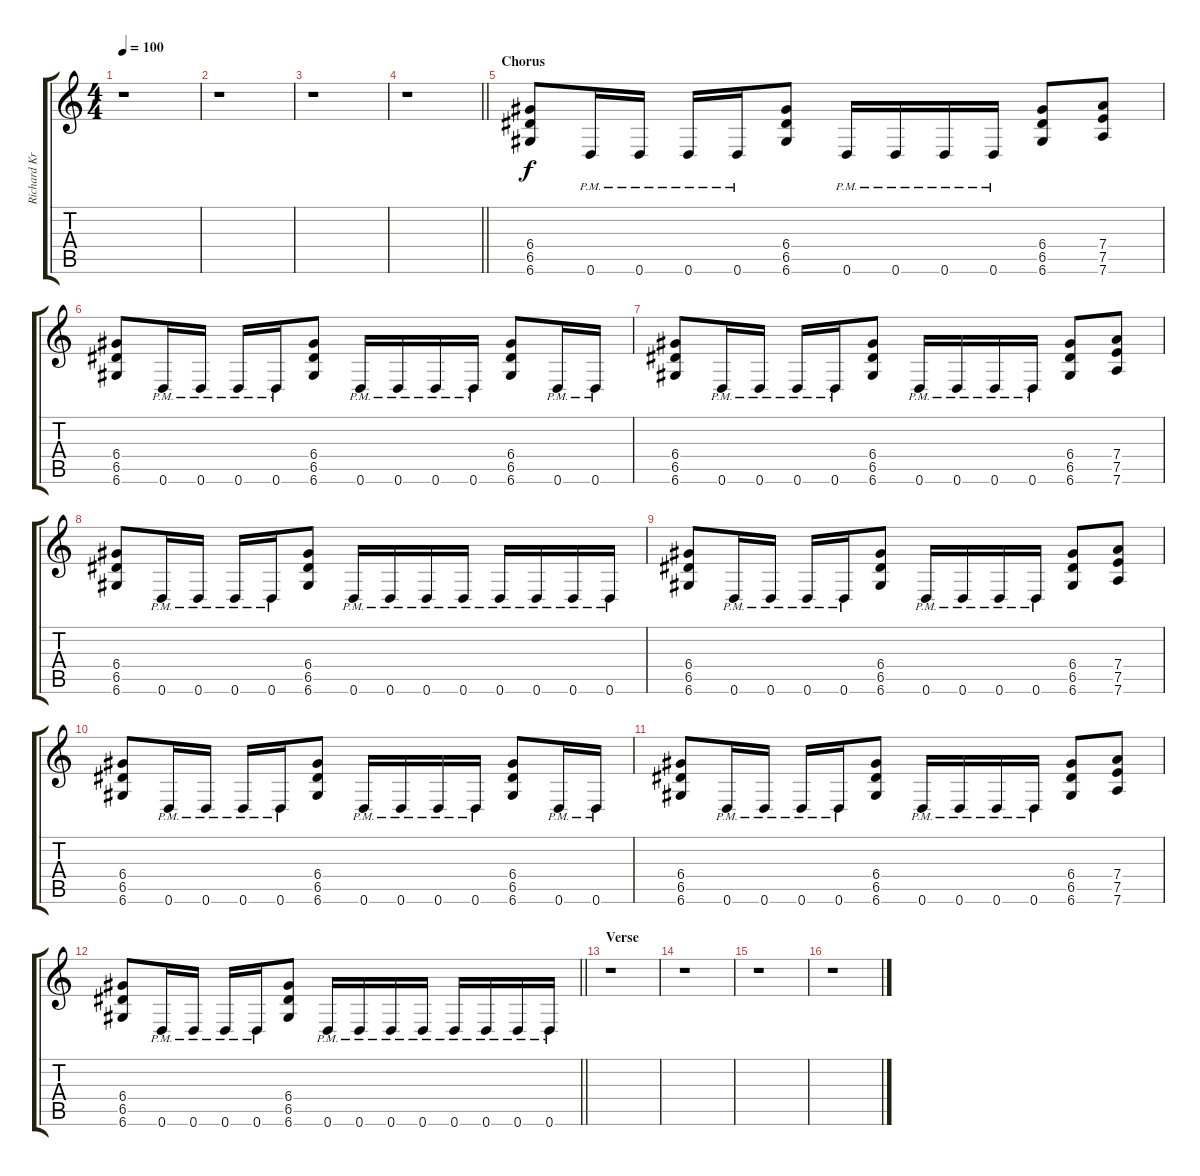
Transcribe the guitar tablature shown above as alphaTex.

\track ("Richard Kruspe" "Richard Kr") {instrument distortionguitar}
\staff {score tabs}
\tuning (E4 B3 G3 D3 A2 D2) {hide}
\ts (4 4)
\tempo 100
\clef g2
\ks c
r.1{dy f} |
r.1 |
r.1 |
\barLineRight lightlight
r.1 |
\section ("" "Chorus")
(6.4 6.5 6.6).8 0.6{pm}.16 0.6{pm}.16 0.6{pm}.16 0.6{pm}.16 (6.4 6.5 6.6).8 0.6{pm}.16 0.6{pm}.16 0.6{pm}.16 0.6{pm}.16 (6.4 6.5 6.6).8 (7.4 7.5 7.6).8 |
(6.4 6.5 6.6).8 0.6{pm}.16 0.6{pm}.16 0.6{pm}.16 0.6{pm}.16 (6.4 6.5 6.6).8 0.6{pm}.16 0.6{pm}.16 0.6{pm}.16 0.6{pm}.16 (6.4 6.5 6.6).8 0.6{pm}.16 0.6{pm}.16 |
(6.4 6.5 6.6).8 0.6{pm}.16 0.6{pm}.16 0.6{pm}.16 0.6{pm}.16 (6.4 6.5 6.6).8 0.6{pm}.16 0.6{pm}.16 0.6{pm}.16 0.6{pm}.16 (6.4 6.5 6.6).8 (7.4 7.5 7.6).8 |
(6.4 6.5 6.6).8 0.6{pm}.16 0.6{pm}.16 0.6{pm}.16 0.6{pm}.16 (6.4 6.5 6.6).8 0.6{pm}.16 0.6{pm}.16 0.6{pm}.16 0.6{pm}.16 0.6{pm}.16 0.6{pm}.16 0.6{pm}.16 0.6{pm}.16 |
(6.4 6.5 6.6).8 0.6{pm}.16 0.6{pm}.16 0.6{pm}.16 0.6{pm}.16 (6.4 6.5 6.6).8 0.6{pm}.16 0.6{pm}.16 0.6{pm}.16 0.6{pm}.16 (6.4 6.5 6.6).8 (7.4 7.5 7.6).8 |
(6.4 6.5 6.6).8 0.6{pm}.16 0.6{pm}.16 0.6{pm}.16 0.6{pm}.16 (6.4 6.5 6.6).8 0.6{pm}.16 0.6{pm}.16 0.6{pm}.16 0.6{pm}.16 (6.4 6.5 6.6).8 0.6{pm}.16 0.6{pm}.16 |
(6.4 6.5 6.6).8 0.6{pm}.16 0.6{pm}.16 0.6{pm}.16 0.6{pm}.16 (6.4 6.5 6.6).8 0.6{pm}.16 0.6{pm}.16 0.6{pm}.16 0.6{pm}.16 (6.4 6.5 6.6).8 (7.4 7.5 7.6).8 |
\barLineRight lightlight
(6.4 6.5 6.6).8 0.6{pm}.16 0.6{pm}.16 0.6{pm}.16 0.6{pm}.16 (6.4 6.5 6.6).8 0.6{pm}.16 0.6{pm}.16 0.6{pm}.16 0.6{pm}.16 0.6{pm}.16 0.6{pm}.16 0.6{pm}.16 0.6{pm}.16 |
\section ("" "Verse")
r.1 |
r.1 |
r.1 |
r.1
